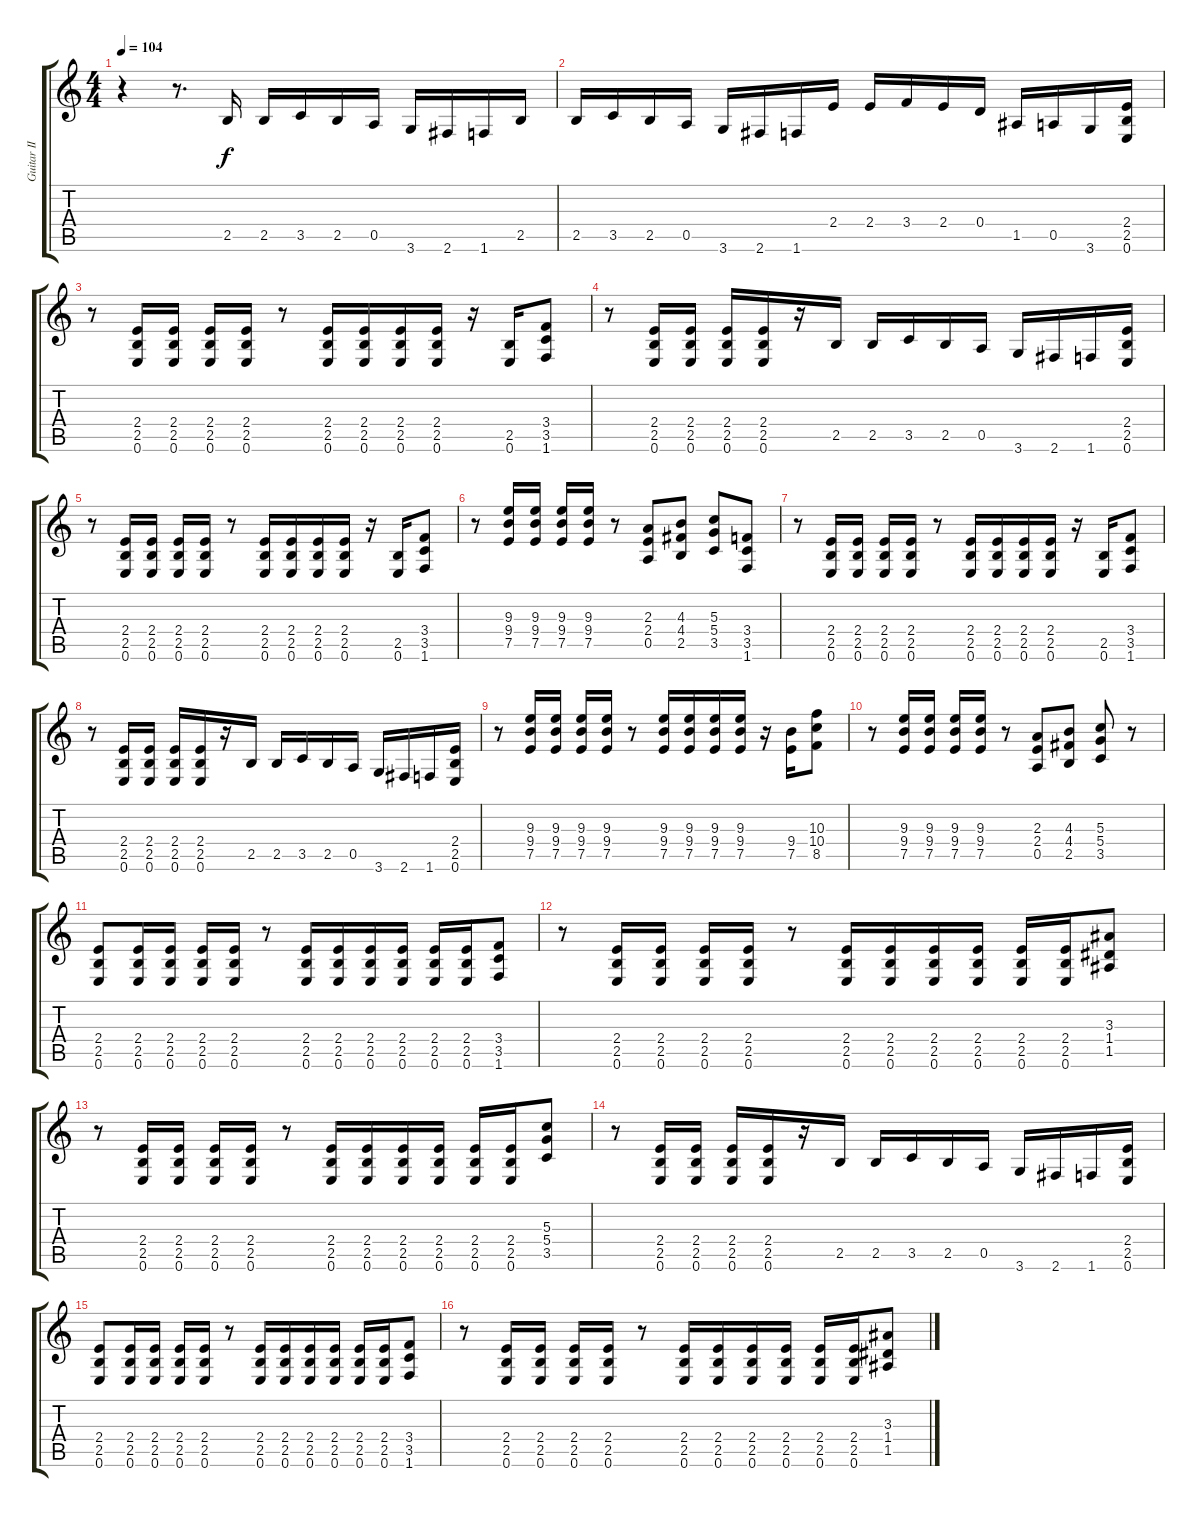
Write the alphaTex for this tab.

\track ("Guitar II" "Guitar II") {instrument overdrivenguitar}
\staff {score tabs}
\tuning (E4 B3 G3 D3 A2 E2) {hide}
\ts (4 4)
\tempo 104
\clef g2
\ks c
r.4{dy f instrument overdrivenguitar} r.8{d} 2.5.16 2.5.16 3.5.16 2.5.16 0.5.16 3.6.16 2.6.16 1.6.16 2.5.16 |
2.5.16 3.5.16 2.5.16 0.5.16 3.6.16 2.6.16 1.6.16 2.4.16 2.4.16 3.4.16 2.4.16 0.4.16 1.5.16 0.5.16 3.6.16 (2.4 2.5 0.6).16 |
r.8 (2.4 2.5 0.6).16 (2.4 2.5 0.6).16 (2.4 2.5 0.6).16 (2.4 2.5 0.6).16 r.8 (2.4 2.5 0.6).16 (2.4 2.5 0.6).16 (2.4 2.5 0.6).16 (2.4 2.5 0.6).16 r.16 (2.5 0.6).16 (3.4 3.5 1.6).8 |
r.8 (2.4 2.5 0.6).16 (2.4 2.5 0.6).16 (2.4 2.5 0.6).16 (2.4 2.5 0.6).16 r.16 2.5.16 2.5.16 3.5.16 2.5.16 0.5.16 3.6.16 2.6.16 1.6.16 (2.4 2.5 0.6).16 |
r.8 (2.4 2.5 0.6).16 (2.4 2.5 0.6).16 (2.4 2.5 0.6).16 (2.4 2.5 0.6).16 r.8 (2.4 2.5 0.6).16 (2.4 2.5 0.6).16 (2.4 2.5 0.6).16 (2.4 2.5 0.6).16 r.16 (2.5 0.6).16 (3.4 3.5 1.6).8 |
r.8 (9.3 9.4 7.5).16 (9.3 9.4 7.5).16 (9.3 9.4 7.5).16 (9.3 9.4 7.5).16 r.8 (2.3 2.4 0.5).8 (4.3 4.4 2.5).8 (5.3 5.4 3.5).8 (3.4 3.5 1.6).8 |
r.8 (2.4 2.5 0.6).16 (2.4 2.5 0.6).16 (2.4 2.5 0.6).16 (2.4 2.5 0.6).16 r.8 (2.4 2.5 0.6).16 (2.4 2.5 0.6).16 (2.4 2.5 0.6).16 (2.4 2.5 0.6).16 r.16 (2.5 0.6).16 (3.4 3.5 1.6).8 |
r.8 (2.4 2.5 0.6).16 (2.4 2.5 0.6).16 (2.4 2.5 0.6).16 (2.4 2.5 0.6).16 r.16 2.5.16 2.5.16 3.5.16 2.5.16 0.5.16 3.6.16 2.6.16 1.6.16 (2.4 2.5 0.6).16 |
r.8 (9.3 9.4 7.5).16 (9.3 9.4 7.5).16 (9.3 9.4 7.5).16 (9.3 9.4 7.5).16 r.8 (9.3 9.4 7.5).16 (9.3 9.4 7.5).16 (9.3 9.4 7.5).16 (9.3 9.4 7.5).16 r.16 (9.4 7.5).16 (10.3 10.4 8.5).8 |
r.8 (9.3 9.4 7.5).16 (9.3 9.4 7.5).16 (9.3 9.4 7.5).16 (9.3 9.4 7.5).16 r.8 (2.3 2.4 0.5).8 (4.3 4.4 2.5).8 (5.3 5.4 3.5).8 r.8 |
(2.4 2.5 0.6).8 (2.4 2.5 0.6).16 (2.4 2.5 0.6).16 (2.4 2.5 0.6).16 (2.4 2.5 0.6).16 r.8 (2.4 2.5 0.6).16 (2.4 2.5 0.6).16 (2.4 2.5 0.6).16 (2.4 2.5 0.6).16 (2.4 2.5 0.6).16 (2.4 2.5 0.6).16 (3.4 3.5 1.6).8 |
r.8 (2.4 2.5 0.6).16 (2.4 2.5 0.6).16 (2.4 2.5 0.6).16 (2.4 2.5 0.6).16 r.8 (2.4 2.5 0.6).16 (2.4 2.5 0.6).16 (2.4 2.5 0.6).16 (2.4 2.5 0.6).16 (2.4 2.5 0.6).16 (2.4 2.5 0.6).16 (3.3 1.4 1.5).8 |
r.8 (2.4 2.5 0.6).16 (2.4 2.5 0.6).16 (2.4 2.5 0.6).16 (2.4 2.5 0.6).16 r.8 (2.4 2.5 0.6).16 (2.4 2.5 0.6).16 (2.4 2.5 0.6).16 (2.4 2.5 0.6).16 (2.4 2.5 0.6).16 (2.4 2.5 0.6).16 (5.3 5.4 3.5).8 |
r.8 (2.4 2.5 0.6).16 (2.4 2.5 0.6).16 (2.4 2.5 0.6).16 (2.4 2.5 0.6).16 r.16 2.5.16 2.5.16 3.5.16 2.5.16 0.5.16 3.6.16 2.6.16 1.6.16 (2.4 2.5 0.6).16 |
(2.4 2.5 0.6).8 (2.4 2.5 0.6).16 (2.4 2.5 0.6).16 (2.4 2.5 0.6).16 (2.4 2.5 0.6).16 r.8 (2.4 2.5 0.6).16 (2.4 2.5 0.6).16 (2.4 2.5 0.6).16 (2.4 2.5 0.6).16 (2.4 2.5 0.6).16 (2.4 2.5 0.6).16 (3.4 3.5 1.6).8 |
r.8 (2.4 2.5 0.6).16 (2.4 2.5 0.6).16 (2.4 2.5 0.6).16 (2.4 2.5 0.6).16 r.8 (2.4 2.5 0.6).16 (2.4 2.5 0.6).16 (2.4 2.5 0.6).16 (2.4 2.5 0.6).16 (2.4 2.5 0.6).16 (2.4 2.5 0.6).16 (3.3 1.4 1.5).8
